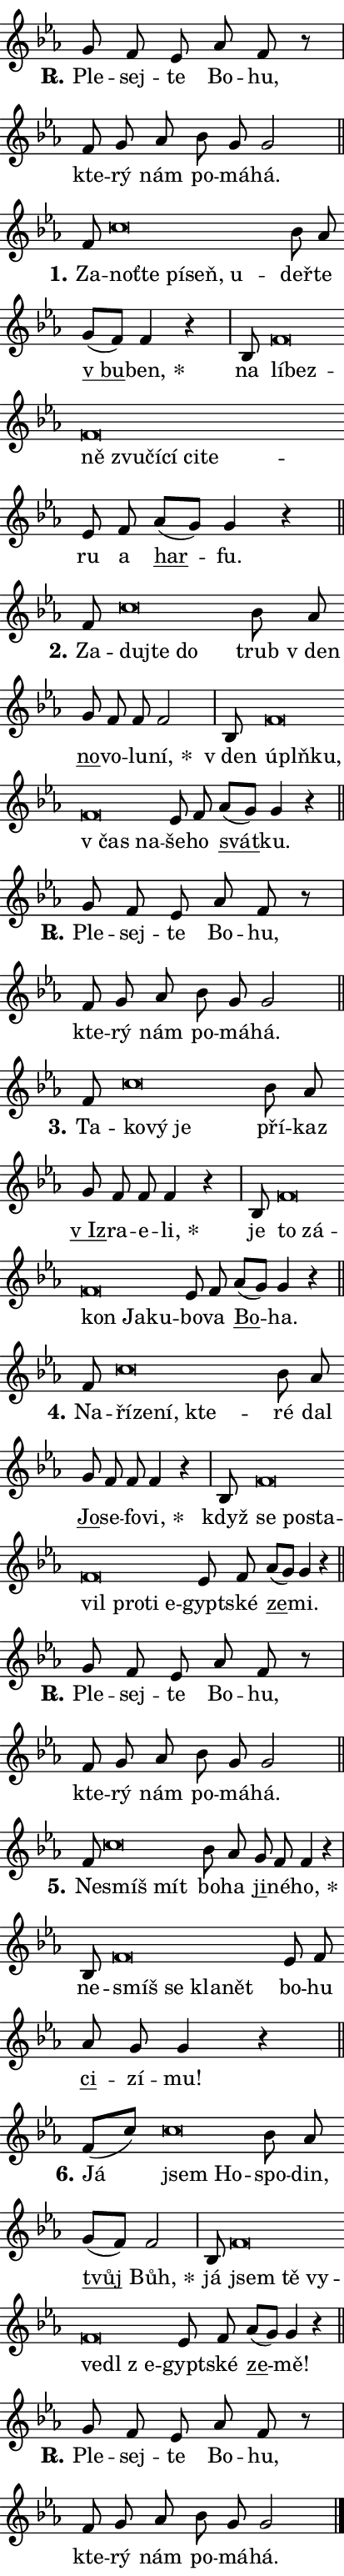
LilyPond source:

\version "2.24.0"
\header { tagline = "" }
\paper {
  indent = 0\cm
  top-margin = 0\cm
  right-margin = 0\cm
  bottom-margin = 0\cm
  left-margin = 0\cm
  paper-width = 7\cm
  page-breaking = #ly:one-page-breaking
  system-system-spacing.basic-distance = #11
  score-system-spacing.basic-distance = #11
  ragged-last = ##f
}


%% Author: Thomas Morley
%% https://lists.gnu.org/archive/html/lilypond-user/2020-05/msg00002.html
#(define (line-position grob)
"Returns position of @var[grob} in current system:
   @code{'start}, if at first time-step
   @code{'end}, if at last time-step
   @code{'middle} otherwise
"
  (let* ((col (ly:item-get-column grob))
         (ln (ly:grob-object col 'left-neighbor))
         (rn (ly:grob-object col 'right-neighbor))
         (col-to-check-left (if (ly:grob? ln) ln col))
         (col-to-check-right (if (ly:grob? rn) rn col))
         (break-dir-left
           (and
             (ly:grob-property col-to-check-left 'non-musical #f)
             (ly:item-break-dir col-to-check-left)))
         (break-dir-right
           (and
             (ly:grob-property col-to-check-right 'non-musical #f)
             (ly:item-break-dir col-to-check-right))))
        (cond ((eqv? 1 break-dir-left) 'start)
              ((eqv? -1 break-dir-right) 'end)
              (else 'middle))))

#(define (tranparent-at-line-position vctor)
  (lambda (grob)
  "Relying on @code{line-position} select the relevant enry from @var{vctor}.
Used to determine transparency,"
    (case (line-position grob)
      ((end) (not (vector-ref vctor 0)))
      ((middle) (not (vector-ref vctor 1)))
      ((start) (not (vector-ref vctor 2))))))

noteHeadBreakVisibility =
#(define-music-function (break-visibility)(vector?)
"Makes @code{NoteHead}s transparent relying on @var{break-visibility}"
#{
  \override NoteHead.transparent =
    #(tranparent-at-line-position break-visibility)
#})

#(define delete-ledgers-for-transparent-note-heads
  (lambda (grob)
    "Reads whether a @code{NoteHead} is transparent.
If so this @code{NoteHead} is removed from @code{'note-heads} from
@var{grob}, which is supposed to be @code{LedgerLineSpanner}.
As a result ledgers are not printed for this @code{NoteHead}"
    (let* ((nhds-array (ly:grob-object grob 'note-heads))
           (nhds-list
             (if (ly:grob-array? nhds-array)
                 (ly:grob-array->list nhds-array)
                 '()))
           ;; Relies on the transparent-property being done before
           ;; Staff.LedgerLineSpanner.after-line-breaking is executed.
           ;; This is fragile ...
           (to-keep
             (remove
               (lambda (nhd)
                 (ly:grob-property nhd 'transparent #f))
               nhds-list)))
      ;; TODO find a better method to iterate over grob-arrays, similiar
      ;; to filter/remove etc for lists
      ;; For now rebuilt from scratch
      (set! (ly:grob-object grob 'note-heads)  '())
      (for-each
        (lambda (nhd)
          (ly:pointer-group-interface::add-grob grob 'note-heads nhd))
        to-keep))))

hideNotes = {
  \noteHeadBreakVisibility #begin-of-line-visible
}
unHideNotes = {
  \noteHeadBreakVisibility #all-visible
}

% work-around for resetting accidentals
% https://lilypond.org/doc/v2.23/Documentation/notation/displaying-rhythms#unmetered-music
cadenzaMeasure = {
  \cadenzaOff
  \partial 1024 s1024
  \cadenzaOn
}

#(define-markup-command (accent layout props text) (markup?)
  "Underline accented syllable"
  (interpret-markup layout props
    #{\markup \override #'(offset . 4.3) \underline { #text }#}))

responsum = \markup \concat {
  "R" \hspace #-1.05 \path #0.1 #'((moveto 0 0.07) (lineto 0.9 0.8)) \hspace #0.05 "."
}

\layout {
    \context {
        \Staff
        \remove "Time_signature_engraver"
        \override LedgerLineSpanner.after-line-breaking = #delete-ledgers-for-transparent-note-heads
    }
    \context {
        \Voice {
            \override NoteHead.output-attributes = #'((class . "notehead"))
            \override Hairpin.height = #0.55
        }
    }
    \context {
        \Lyrics {
            \override StanzaNumber.output-attributes = #'((class . "stanzanumber"))
            \override LyricSpace.minimum-distance = #0.9
            \override LyricText.font-name = #"TeX Gyre Schola"
            \override LyricText.font-size = 1
            \override StanzaNumber.font-name = #"TeX Gyre Schola Bold"
            \override StanzaNumber.font-size = 1
        }
    }
}

% magnetic-lyrics.ily
%
%   written by
%     Jean Abou Samra <jean@abou-samra.fr>
%     Werner Lemberg <wl@gnu.org>
%
%   adapted by
%     Jiri Hon <jiri.hon@gmail.com>
%
% Version 2022-Apr-15

% https://www.mail-archive.com/lilypond-user@gnu.org/msg149350.html

#(define (Left_hyphen_pointer_engraver context)
   "Collect syllable-hyphen-syllable occurrences in lyrics and store
them in properties.  This engraver only looks to the left.  For
example, if the lyrics input is @code{foo -- bar}, it does the
following.

@itemize @bullet
@item
Set the @code{text} property of the @code{LyricHyphen} grob between
@q{foo} and @q{bar} to @code{foo}.

@item
Set the @code{left-hyphen} property of the @code{LyricText} grob with
text @q{foo} to the @code{LyricHyphen} grob between @q{foo} and
@q{bar}.
@end itemize

Use this auxiliary engraver in combination with the
@code{lyric-@/text::@/apply-@/magnetic-@/offset!} hook."
   (let ((hyphen #f)
         (text #f))
     (make-engraver
      (acknowledgers
       ((lyric-syllable-interface engraver grob source-engraver)
        (set! text grob)))
      (end-acknowledgers
       ((lyric-hyphen-interface engraver grob source-engraver)
        ;(when (not (grob::has-interface grob 'lyric-space-interface))
          (set! hyphen grob)));)
      ((stop-translation-timestep engraver)
       (when (and text hyphen)
         (ly:grob-set-object! text 'left-hyphen hyphen))
       (set! text #f)
       (set! hyphen #f)))))

#(define (lyric-text::apply-magnetic-offset! grob)
   "If the space between two syllables is less than the value in
property @code{LyricText@/.details@/.squash-threshold}, move the right
syllable to the left so that it gets concatenated with the left
syllable.

Use this function as a hook for
@code{LyricText@/.after-@/line-@/breaking} if the
@code{Left_@/hyphen_@/pointer_@/engraver} is active."
   (let ((hyphen (ly:grob-object grob 'left-hyphen #f)))
     (when hyphen
       (let ((left-text (ly:spanner-bound hyphen LEFT)))
         (when (grob::has-interface left-text 'lyric-syllable-interface)
           (let* ((common (ly:grob-common-refpoint grob left-text X))
                  (this-x-ext (ly:grob-extent grob common X))
                  (left-x-ext
                   (begin
                     ;; Trigger magnetism for left-text.
                     (ly:grob-property left-text 'after-line-breaking)
                     (ly:grob-extent left-text common X)))
                  ;; `delta` is the gap width between two syllables.
                  (delta (- (interval-start this-x-ext)
                            (interval-end left-x-ext)))
                  (details (ly:grob-property grob 'details))
                  (threshold (assoc-get 'squash-threshold details 0.2)))
             (when (< delta threshold)
               (let* (;; We have to manipulate the input text so that
                      ;; ligatures crossing syllable boundaries are not
                      ;; disabled.  For languages based on the Latin
                      ;; script this is essentially a beautification.
                      ;; However, for non-Western scripts it can be a
                      ;; necessity.
                      (lt (ly:grob-property left-text 'text))
                      (rt (ly:grob-property grob 'text))
                      (is-space (grob::has-interface hyphen 'lyric-space-interface))
                      (space (if is-space " " ""))
                      (space-markup (grob-interpret-markup grob " "))
                      (space-size (interval-length (ly:stencil-extent space-markup X)))
                      (extra-delta (if is-space space-size 0))
                      ;; Append new syllable.
                      (ltrt-space (if (and (string? lt) (string? rt))
                                (string-append lt space rt)
                                (make-concat-markup (list lt space rt))))
                      ;; Right-align `ltrt` to the right side.
                      (ltrt-space-markup (grob-interpret-markup
                               grob
                               (make-translate-markup
                                (cons (interval-length this-x-ext) 0)
                                (make-right-align-markup ltrt-space)))))
                 (begin
                   ;; Don't print `left-text`.
                   (ly:grob-set-property! left-text 'stencil #f)
                   ;; Set text and stencil (which holds all collected
                   ;; syllables so far) and shift it to the left.
                   (ly:grob-set-property! grob 'text ltrt-space)
                   (ly:grob-set-property! grob 'stencil ltrt-space-markup)
                   (ly:grob-translate-axis! grob (- (- delta extra-delta)) X))))))))))


#(define (lyric-hyphen::displace-bounds-first grob)
   ;; Make very sure this callback isn't triggered too early.
   (let ((left (ly:spanner-bound grob LEFT))
         (right (ly:spanner-bound grob RIGHT)))
     (ly:grob-property left 'after-line-breaking)
     (ly:grob-property right 'after-line-breaking)
     (ly:lyric-hyphen::print grob)))

squashThreshold = #0.4

\layout {
  \context {
    \Lyrics
    \consists #Left_hyphen_pointer_engraver
    \override LyricText.after-line-breaking =
      #lyric-text::apply-magnetic-offset!
    \override LyricHyphen.stencil = #lyric-hyphen::displace-bounds-first
    \override LyricText.details.squash-threshold = \squashThreshold
    \override LyricHyphen.minimum-distance = 0
    \override LyricHyphen.minimum-length = \squashThreshold
  }
}

squash = \override LyricText.details.squash-threshold = 9999
unSquash = \override LyricText.details.squash-threshold = \squashThreshold

left = \override LyricText.self-alignment-X = #LEFT
unLeft = \revert LyricText.self-alignment-X

starOffset = #(lambda (grob) 
                (let ((x_offset (ly:self-alignment-interface::aligned-on-x-parent grob)))
                  (if (= x_offset 0) 0 (+ x_offset 1.2))))

star = #(define-music-function (syllable)(string?)
"Append star separator at the end of a syllable"
#{
  \once \override LyricText.X-offset = #starOffset
  \lyricmode { \markup {
    #syllable
    \override #'((font-name . "TeX Gyre Schola Bold")) \hspace #0.2 \lower #0.65 \larger "*"
  } }
#})

starAccent = #(define-music-function (syllable)(string?)
"Append star separator at the end of a syllable and make accent"
#{
  \once \override LyricText.X-offset = #starOffset
  \lyricmode { \markup {
    \accent #syllable
    \override #'((font-name . "TeX Gyre Schola Bold")) \hspace #0.2 \lower #0.65 \larger "*"
  } }
#})

breath = #(define-music-function (syllable)(string?)
"Append breathing indicator at the end of a syllable"
#{
  \lyricmode { \markup { #syllable "+" } }
#})

optionalBreath = #(define-music-function (syllable)(string?)
"Append optional breathing indicator at the end of a syllable"
#{
  \lyricmode { \markup { #syllable "(+)" } }
#})


\score {
    <<
        \new Voice = "melody" { \cadenzaOn \key es \major \relative { g'8 f es as f r \cadenzaMeasure \bar "|" f g as \bar "" bes g g2 \cadenzaMeasure \bar "||" \break } }
        \new Lyrics \lyricsto "melody" { \lyricmode { \set stanza = \responsum
Ple -- sej -- te Bo -- hu, kte -- rý nám po -- má -- há. } }
    >>
    \layout {}
}

\score {
    <<
        \new Voice = "melody" { \cadenzaOn \key es \major \relative { f'8 c'\breve*1/16 \hideNotes \breve*1/16 \bar "" \breve*1/16 \bar "" \breve*1/16 \breve*1/16 \bar "" \unHideNotes bes8 as \bar "" g[( f)] f4 r \cadenzaMeasure \bar "|" bes,8 f'\breve*1/16 \hideNotes \breve*1/16 \bar "" \breve*1/16 \bar "" \breve*1/16 \bar "" \breve*1/16 \bar "" \breve*1/16 \bar "" \breve*1/16 \breve*1/16 \bar "" \unHideNotes es8 f \bar "" as[( g)] g4 r \cadenzaMeasure \bar "||" \break } }
        \new Lyrics \lyricsto "melody" { \lyricmode { \set stanza = "1."
Za -- \left noť -- \squash te pí -- seň, u -- \unLeft \unSquash deř -- te \markup \accent "v bu" -- \star ben, na \left lí -- \squash bez -- ně zvu -- čí -- cí ci -- te -- \unLeft \unSquash ru a \markup \accent har -- fu. } }
    >>
    \layout {}
}

\score {
    <<
        \new Voice = "melody" { \cadenzaOn \key es \major \relative { f'8 c'\breve*1/16 \hideNotes \breve*1/16 \breve*1/16 \bar "" \unHideNotes bes8 as \bar "" g f f f2 \cadenzaMeasure \bar "|" bes,8 f'\breve*1/16 \hideNotes \breve*1/16 \bar "" \breve*1/16 \breve*1/16 \bar "" \unHideNotes es8 f \bar "" as[( g)] g4 r \cadenzaMeasure \bar "||" \break } }
        \new Lyrics \lyricsto "melody" { \lyricmode { \set stanza = "2."
Za -- \left duj -- \squash te do \unLeft \unSquash trub "v den" \markup \accent no -- vo -- lu -- \star ní, "v den" \left úplň -- \squash ku, "v čas" na -- \unLeft \unSquash še -- ho \markup \accent svát -- ku. } }
    >>
    \layout {}
}

\score {
    <<
        \new Voice = "melody" { \cadenzaOn \key es \major \relative { g'8 f es as f r \cadenzaMeasure \bar "|" f g as \bar "" bes g g2 \cadenzaMeasure \bar "||" \break } }
        \new Lyrics \lyricsto "melody" { \lyricmode { \set stanza = \responsum
Ple -- sej -- te Bo -- hu, kte -- rý nám po -- má -- há. } }
    >>
    \layout {}
}

\score {
    <<
        \new Voice = "melody" { \cadenzaOn \key es \major \relative { f'8 c'\breve*1/16 \hideNotes \breve*1/16 \breve*1/16 \bar "" \unHideNotes bes8 as \bar "" g f f f4 r \cadenzaMeasure \bar "|" bes,8 f'\breve*1/16 \hideNotes \breve*1/16 \bar "" \breve*1/16 \bar "" \breve*1/16 \breve*1/16 \bar "" \unHideNotes es8 f \bar "" as[( g)] g4 r \cadenzaMeasure \bar "||" \break } }
        \new Lyrics \lyricsto "melody" { \lyricmode { \set stanza = "3."
Ta -- \left ko -- \squash vý je \unLeft \unSquash pří -- kaz \markup \accent "v Iz" -- ra -- e -- \star li, je \left to \squash zá -- kon Ja -- ku -- \unLeft \unSquash bo -- va \markup \accent Bo -- ha. } }
    >>
    \layout {}
}

\score {
    <<
        \new Voice = "melody" { \cadenzaOn \key es \major \relative { f'8 c'\breve*1/16 \hideNotes \breve*1/16 \bar "" \breve*1/16 \breve*1/16 \bar "" \unHideNotes bes8 as \bar "" g f f f4 r \cadenzaMeasure \bar "|" bes,8 f'\breve*1/16 \hideNotes \breve*1/16 \bar "" \breve*1/16 \bar "" \breve*1/16 \bar "" \breve*1/16 \bar "" \breve*1/16 \breve*1/16 \bar "" \unHideNotes es8 f \bar "" as[( g)] g4 r \cadenzaMeasure \bar "||" \break } }
        \new Lyrics \lyricsto "melody" { \lyricmode { \set stanza = "4."
Na -- \left ří -- \squash ze -- ní, kte -- \unLeft \unSquash ré dal \markup \accent Jo -- se -- fo -- \star vi, když \left se \squash po -- sta -- vil pro -- ti e -- \unLeft \unSquash gypt -- ské \markup \accent ze -- mi. } }
    >>
    \layout {}
}

\score {
    <<
        \new Voice = "melody" { \cadenzaOn \key es \major \relative { g'8 f es as f r \cadenzaMeasure \bar "|" f g as \bar "" bes g g2 \cadenzaMeasure \bar "||" \break } }
        \new Lyrics \lyricsto "melody" { \lyricmode { \set stanza = \responsum
Ple -- sej -- te Bo -- hu, kte -- rý nám po -- má -- há. } }
    >>
    \layout {}
}

\score {
    <<
        \new Voice = "melody" { \cadenzaOn \key es \major \relative { f'8 c'\breve*1/16 \hideNotes \breve*1/16 \bar "" \unHideNotes bes8 as \bar "" g f f4 r \cadenzaMeasure \bar "|" bes,8 f'\breve*1/16 \hideNotes \breve*1/16 \bar "" \breve*1/16 \breve*1/16 \bar "" \unHideNotes es8 f \bar "" as g g4 r \cadenzaMeasure \bar "||" \break } }
        \new Lyrics \lyricsto "melody" { \lyricmode { \set stanza = "5."
Ne -- \left smíš \squash mít \unLeft \unSquash bo -- ha \markup \accent ji -- né -- \star ho, ne -- \left smíš \squash se kla -- nět \unLeft \unSquash bo -- hu \markup \accent ci -- zí -- mu! } }
    >>
    \layout {}
}

\score {
    <<
        \new Voice = "melody" { \cadenzaOn \key es \major \relative { f'8[( c'8)] c\breve*1/16 \hideNotes \breve*1/16 \bar "" \unHideNotes bes8 as \bar "" g[( f)] f2 \cadenzaMeasure \bar "|" bes,8 f'\breve*1/16 \hideNotes \breve*1/16 \bar "" \breve*1/16 \bar "" \breve*1/16 \bar "" \breve*1/16 \breve*1/16 \bar "" \unHideNotes es8 f \bar "" as[( g)] g4 r \cadenzaMeasure \bar "||" \break } }
        \new Lyrics \lyricsto "melody" { \lyricmode { \set stanza = "6."
Já \left jsem \squash Ho -- \unLeft \unSquash spo -- din, \markup \accent tvůj \star Bůh, já \left jsem \squash tě vy -- ve -- dl "z e" -- \unLeft \unSquash gypt -- ské \markup \accent ze -- mě! } }
    >>
    \layout {}
}

\score {
    <<
        \new Voice = "melody" { \cadenzaOn \key es \major \relative { g'8 f es as f r \cadenzaMeasure \bar "|" f g as \bar "" bes g g2 \cadenzaMeasure \bar "||" \break } \bar "|." }
        \new Lyrics \lyricsto "melody" { \lyricmode { \set stanza = \responsum
Ple -- sej -- te Bo -- hu, kte -- rý nám po -- má -- há. } }
    >>
    \layout {}
}
